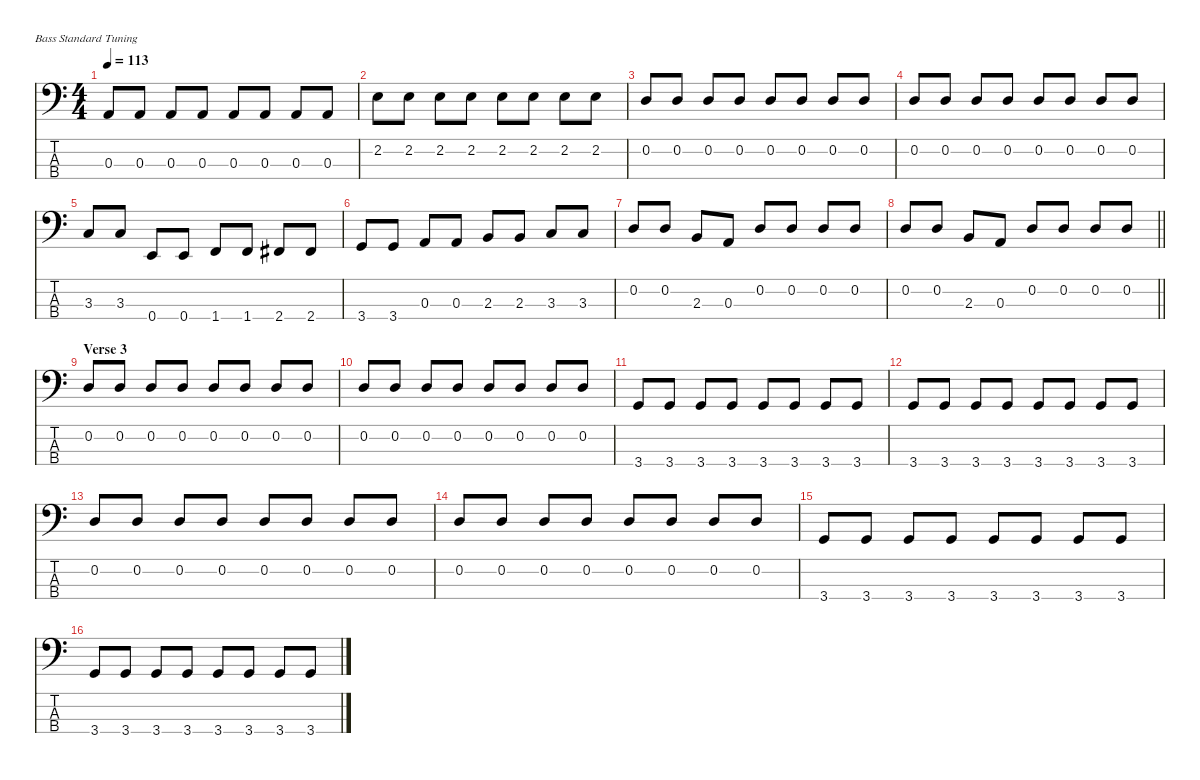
\defaultSystemsLayout 4
\hideDynamics
\bracketExtendMode nobrackets
\singleTrackTrackNamePolicy hidden
\multiTrackTrackNamePolicy hidden
\firstSystemTrackNameMode fullname
\firstSystemTrackNameOrientation horizontal
\otherSystemsTrackNameOrientation horizontal
\track ("Bass" "el.bs.") {instrument electricbassfinger}
\staff {score tabs}
\tuning (G2 D2 A1 E1)
\ts (4 4)
\tempo 113
\clef f4
\ks c
0.3.8{dy ff beam Up} 0.3.8{beam Up} 0.3.8{dy f beam Up} 0.3.8{dy ff beam Up} 0.3.8{beam Up} 0.3.8{beam Up} 0.3.8{dy f beam Up} 0.3.8{dy ff beam Up} |
2.2.8{dy f beam Down} 2.2.8{dy ff beam Down} 2.2.8{dy f beam Down} 2.2.8{dy ff beam Down} 2.2.8{beam Down} 2.2.8{beam Down} 2.2.8{beam Down} 2.2.8{beam Down} |
0.2.8{beam Up} 0.2.8{beam Up} 0.2.8{dy f beam Up} 0.2.8{dy ff beam Up} 0.2.8{beam Up} 0.2.8{beam Up} 0.2.8{beam Up} 0.2.8{dy f beam Up} |
0.2.8{beam Up} 0.2.8{dy ff beam Up} 0.2.8{dy f beam Up} 0.2.8{dy ff beam Up} 0.2.8{beam Up} 0.2.8{beam Up} 0.2.8{beam Up} 0.2.8{beam Up} |
3.3.8{beam Up} 3.3.8{beam Up} 0.4.8{dy f beam Up} 0.4.8{dy ff beam Up} 1.4.8{beam Up} 1.4.8{beam Up} 2.4{acc #}.8{beam Up} 2.4{acc #}.8{dy f beam Up} |
3.4.8{dy ff beam Up} 3.4.8{beam Up} 0.3.8{dy f beam Up} 0.3.8{dy ff beam Up} 2.3.8{beam Up} 2.3.8{beam Up} 3.3.8{beam Up} 3.3.8{beam Up} |
0.2.8{beam Up} 0.2.8{beam Up} 2.3.8{dy f beam Up} 0.3.8{dy ff beam Up} 0.2.8{beam Up} 0.2.8{beam Up} 0.2.8{beam Up} 0.2.8{dy f beam Up} |
\barLineRight lightlight
0.2.8{beam Up} 0.2.8{dy ff beam Up} 2.3.8{dy f beam Up} 0.3.8{dy ff beam Up} 0.2.8{beam Up} 0.2.8{beam Up} 0.2.8{beam Up} 0.2.8{beam Up} |
\section ("" "Verse 3")
0.2.8{beam Up} 0.2.8{beam Up} 0.2.8{dy f beam Up} 0.2.8{dy ff beam Up} 0.2.8{beam Up} 0.2.8{beam Up} 0.2.8{dy f beam Up} 0.2.8{dy ff beam Up} |
0.2.8{dy f beam Up} 0.2.8{dy ff beam Up} 0.2.8{dy f beam Up} 0.2.8{dy ff beam Up} 0.2.8{beam Up} 0.2.8{beam Up} 0.2.8{beam Up} 0.2.8{beam Up} |
3.4.8{beam Up} 3.4.8{beam Up} 3.4.8{dy f beam Up} 3.4.8{dy ff beam Up} 3.4.8{beam Up} 3.4.8{beam Up} 3.4.8{beam Up} 3.4.8{dy f beam Up} |
3.4.8{beam Up} 3.4.8{dy ff beam Up} 3.4.8{dy f beam Up} 3.4.8{dy ff beam Up} 3.4.8{beam Up} 3.4.8{beam Up} 3.4.8{beam Up} 3.4.8{beam Up} |
0.2.8{beam Up} 0.2.8{beam Up} 0.2.8{dy f beam Up} 0.2.8{dy ff beam Up} 0.2.8{beam Up} 0.2.8{beam Up} 0.2.8{dy f beam Up} 0.2.8{dy ff beam Up} |
0.2.8{dy f beam Up} 0.2.8{dy ff beam Up} 0.2.8{dy f beam Up} 0.2.8{dy ff beam Up} 0.2.8{beam Up} 0.2.8{beam Up} 0.2.8{beam Up} 0.2.8{beam Up} |
3.4.8{beam Up} 3.4.8{beam Up} 3.4.8{dy f beam Up} 3.4.8{dy ff beam Up} 3.4.8{beam Up} 3.4.8{beam Up} 3.4.8{beam Up} 3.4.8{dy f beam Up} |
3.4.8{beam Up} 3.4.8{dy ff beam Up} 3.4.8{dy f beam Up} 3.4.8{dy ff beam Up} 3.4.8{beam Up} 3.4.8{beam Up} 3.4.8{beam Up} 3.4.8{beam Up}
